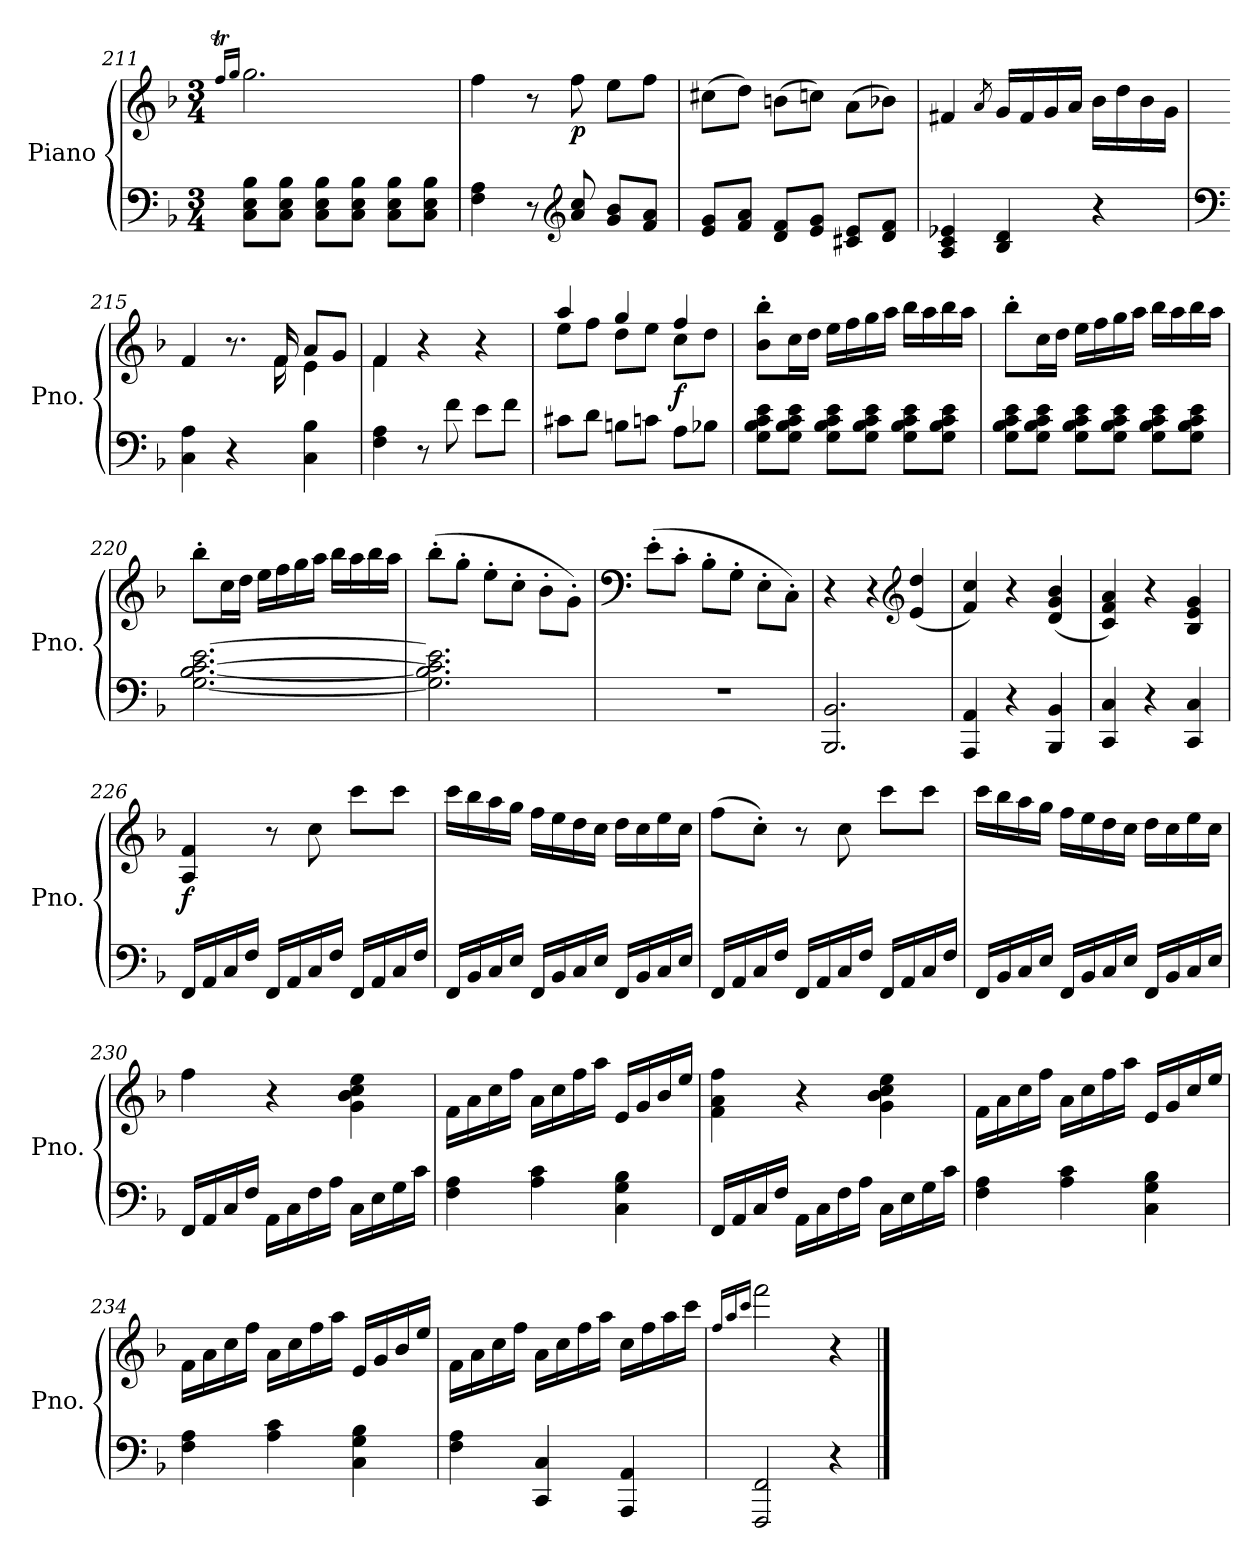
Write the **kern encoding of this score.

**kern	**kern	**dynam
*part1	*part1	*part1
*staff2	*staff1	*staff1/2
*I"Piano	*	*
*I'Pno.	*	*
*clefF4	*clefG2	*
*k[b-]	*k[b-]	*
*F:	*F:	*
*M3/4	*M3/4	*
=211	=211	=211
.	16qffT/LL	.
.	16qgg/JJ	.
8C\ 8E\ 8B-\L	2.gg\	.
8C\ 8E\ 8B-\J	.	.
8C\ 8E\ 8B-\L	.	.
8C\ 8E\ 8B-\J	.	.
8C\ 8E\ 8B-\L	.	.
8C\ 8E\ 8B-\J	.	.
=212	=212	=212
4F\ 4A\	4ff\	.
8r	8r	.
*clefG2	*	*
!	!	!LO:DY:b
8a/ 8cc/	8ff\	p
8g/ 8b-/L	8ee\L	.
8f/ 8a/J	8ff\J	.
=213	=213	=213
8e/ 8g/L	(8cc#X\L	.
8f/ 8a/J	8dd\J)	.
8d/ 8f/L	(8bn\L	.
8e/ 8g/J	8ccn\J)	.
8c#X/ 8e/L	(8a\L	.
8d/ 8f/J	8b-X\J)	.
!!LO:LB:g=z
=214	=214	=214
4A/ 4c/ 4e-X/	4f#X/	.
.	8qa/	.
4B-/ 4d/	16g/LL	.
.	16f#/	.
.	16g/	.
.	16a/JJ	.
4r	16b-\LL	.
.	16dd\	.
.	16b-\	.
.	16g\JJ	.
!!LO:LB:g=z
=215	=215	=215
*clefF4	*	*
*	*^	*
4C\ 4A\	4f/	4ryy	.
4r	8.r	8ryy	.
.	.	16ryy	.
.	16f/	16f\	.
4C\ 4B-\	8a/L	4e\	.
.	8g/J	.	.
=216	=216	=216	=216
4F\ 4A\	4f/	4f\	.
8r	4r	4ryy	.
8f\	.	.	.
8e\L	4r	4ryy	.
8f\J	.	.	.
=217	=217	=217	=217
8c#X\L	4aa/	8ee\L	.
8d\J	.	8ff\J	.
8Bn\L	4gg/	8dd\L	.
8cn\J	.	8ee\J	.
!	!	!	!LO:DY:b
8A\L	4ff/	8cc\L	f
8B-X\J	.	8dd\J	.
*	*v	*v	*
=218	=218	=218
8G\ 8B-\ 8c\ 8e\L	8b-\' 8bb-\'L	.
8G\ 8B-\ 8c\ 8e\J	16cc\L	.
.	16dd\JJ	.
8G\ 8B-\ 8c\ 8e\L	16ee\LL	.
.	16ff\	.
8G\ 8B-\ 8c\ 8e\J	16gg\	.
.	16aa\JJ	.
8G\ 8B-\ 8c\ 8e\L	16bb-\LL	.
.	16aa\	.
8G\ 8B-\ 8c\ 8e\J	16bb-\	.
.	16aa\JJ	.
!!LO:LB:g=z
=219	=219	=219
8G\ 8B-\ 8c\ 8e\L	8bb-'\L	.
8G\ 8B-\ 8c\ 8e\J	16cc\L	.
.	16dd\JJ	.
8G\ 8B-\ 8c\ 8e\L	16ee\LL	.
.	16ff\	.
8G\ 8B-\ 8c\ 8e\J	16gg\	.
.	16aa\JJ	.
8G\ 8B-\ 8c\ 8e\L	16bb-\LL	.
.	16aa\	.
8G\ 8B-\ 8c\ 8e\J	16bb-\	.
.	16aa\JJ	.
!!LO:PB:g=z
=220	=220	=220
[2.G\ [2.B-\ [2.c\ [2.e\	8bb-'\L	.
.	16cc\L	.
.	16dd\JJ	.
.	16ee\LL	.
.	16ff\	.
.	16gg\	.
.	16aa\JJ	.
.	16bb-\LL	.
.	16aa\	.
.	16bb-\	.
.	16aa\JJ	.
=221	=221	=221
2.G\] 2.B-\] 2.c\] 2.e\]	(8bb-'\L	.
.	8gg'\J	.
.	8ee'\L	.
.	8cc'\J	.
.	8b-'\L	.
.	8g'\J)	.
=222	=222	=222
*	*clefF4	*
2.r	(8e'\L	.
.	8c'\J	.
.	8B-'\L	.
.	8G'\J	.
.	8E'\L	.
.	8C'\J)	.
=223	=223	=223
2.BBB-/ 2.BB-/	4r	.
.	4r	.
*	*clefG2	*
.	(4e/ 4dd/	.
=224	=224	=224
4AAA/ 4AA/	4f/ 4cc/)	.
4r	4r	.
4BBB-/ 4BB-/	(4d/ 4g/ 4b-/	.
=225	=225	=225
4CC/ 4C/	4c/ 4f/ 4a/)	.
4r	4r	.
4CC/ 4C/	4B-/ 4e/ 4g/	.
!!LO:LB:g=z
=226	=226	=226
!	!	!LO:DY:b
16FF/LL	4A/ 4f/	f
16AA/	.	.
16C/	.	.
16F/JJ	.	.
16FF/LL	8r	.
16AA/	.	.
16C/	8cc\	.
16F/JJ	.	.
16FF/LL	8ccc\L	.
16AA/	.	.
16C/	8ccc\J	.
16F/JJ	.	.
=227	=227	=227
16FF/LL	16ccc\LL	.
16BB-/	16bb-\	.
16C/	16aa\	.
16E/JJ	16gg\JJ	.
16FF/LL	16ff\LL	.
16BB-/	16ee\	.
16C/	16dd\	.
16E/JJ	16cc\JJ	.
16FF/LL	16dd\LL	.
16BB-/	16cc\	.
16C/	16ee\	.
16E/JJ	16cc\JJ	.
=228	=228	=228
16FF/LL	(8ff\L	.
16AA/	.	.
16C/	8cc'\J)	.
16F/JJ	.	.
16FF/LL	8r	.
16AA/	.	.
16C/	8cc\	.
16F/JJ	.	.
16FF/LL	8ccc\L	.
16AA/	.	.
16C/	8ccc\J	.
16F/JJ	.	.
=229	=229	=229
16FF/LL	16ccc\LL	.
16BB-/	16bb-\	.
16C/	16aa\	.
16E/JJ	16gg\JJ	.
16FF/LL	16ff\LL	.
16BB-/	16ee\	.
16C/	16dd\	.
16E/JJ	16cc\JJ	.
16FF/LL	16dd\LL	.
16BB-/	16cc\	.
16C/	16ee\	.
16E/JJ	16cc\JJ	.
!!LO:LB:g=z
=230	=230	=230
16FF/LL	4ff\	.
16AA/	.	.
16C/	.	.
16F/JJ	.	.
16AA\LL	4r	.
16C\	.	.
16F\	.	.
16A\JJ	.	.
16C\LL	4g\ 4b-\ 4cc\ 4ee\	.
16E\	.	.
16G\	.	.
16c\JJ	.	.
=231	=231	=231
4F\ 4A\	16f\LL	.
.	16a\	.
.	16cc\	.
.	16ff\JJ	.
4A\ 4c\	16a\LL	.
.	16cc\	.
.	16ff\	.
.	16aa\JJ	.
4C\ 4G\ 4B-\	16e/LL	.
.	16g/	.
.	16b-/	.
.	16ee/JJ	.
=232	=232	=232
16FF/LL	4f\ 4a\ 4ff\	.
16AA/	.	.
16C/	.	.
16F/JJ	.	.
16AA\LL	4r	.
16C\	.	.
16F\	.	.
16A\JJ	.	.
16C\LL	4g\ 4b-\ 4cc\ 4ee\	.
16E\	.	.
16G\	.	.
16c\JJ	.	.
=233	=233	=233
4F\ 4A\	16f\LL	.
.	16a\	.
.	16cc\	.
.	16ff\JJ	.
4A\ 4c\	16a\LL	.
.	16cc\	.
.	16ff\	.
.	16aa\JJ	.
4C\ 4G\ 4B-\	16e/LL	.
.	16g/	.
.	16cc/	.
.	16ee/JJ	.
!!LO:LB:g=z
=234	=234	=234
4F\ 4A\	16f\LL	.
.	16a\	.
.	16cc\	.
.	16ff\JJ	.
4A\ 4c\	16a\LL	.
.	16cc\	.
.	16ff\	.
.	16aa\JJ	.
4C\ 4G\ 4B-\	16e/LL	.
.	16g/	.
.	16b-/	.
.	16ee/JJ	.
=235	=235	=235
4F\ 4A\	16f\LL	.
.	16a\	.
.	16cc\	.
.	16ff\JJ	.
4CC/ 4C/	16a\LL	.
.	16cc\	.
.	16ff\	.
.	16aa\JJ	.
4AAA/ 4AA/	16cc\LL	.
.	16ff\	.
.	16aa\	.
.	16ccc\JJ	.
=236	=236	=236
.	16qff/LL	.
.	16qaa/	.
.	16qccc/JJ	.
2FFF/ 2FF/	2fff\	.
4r	4r	.
==	==	==
*-	*-	*-
